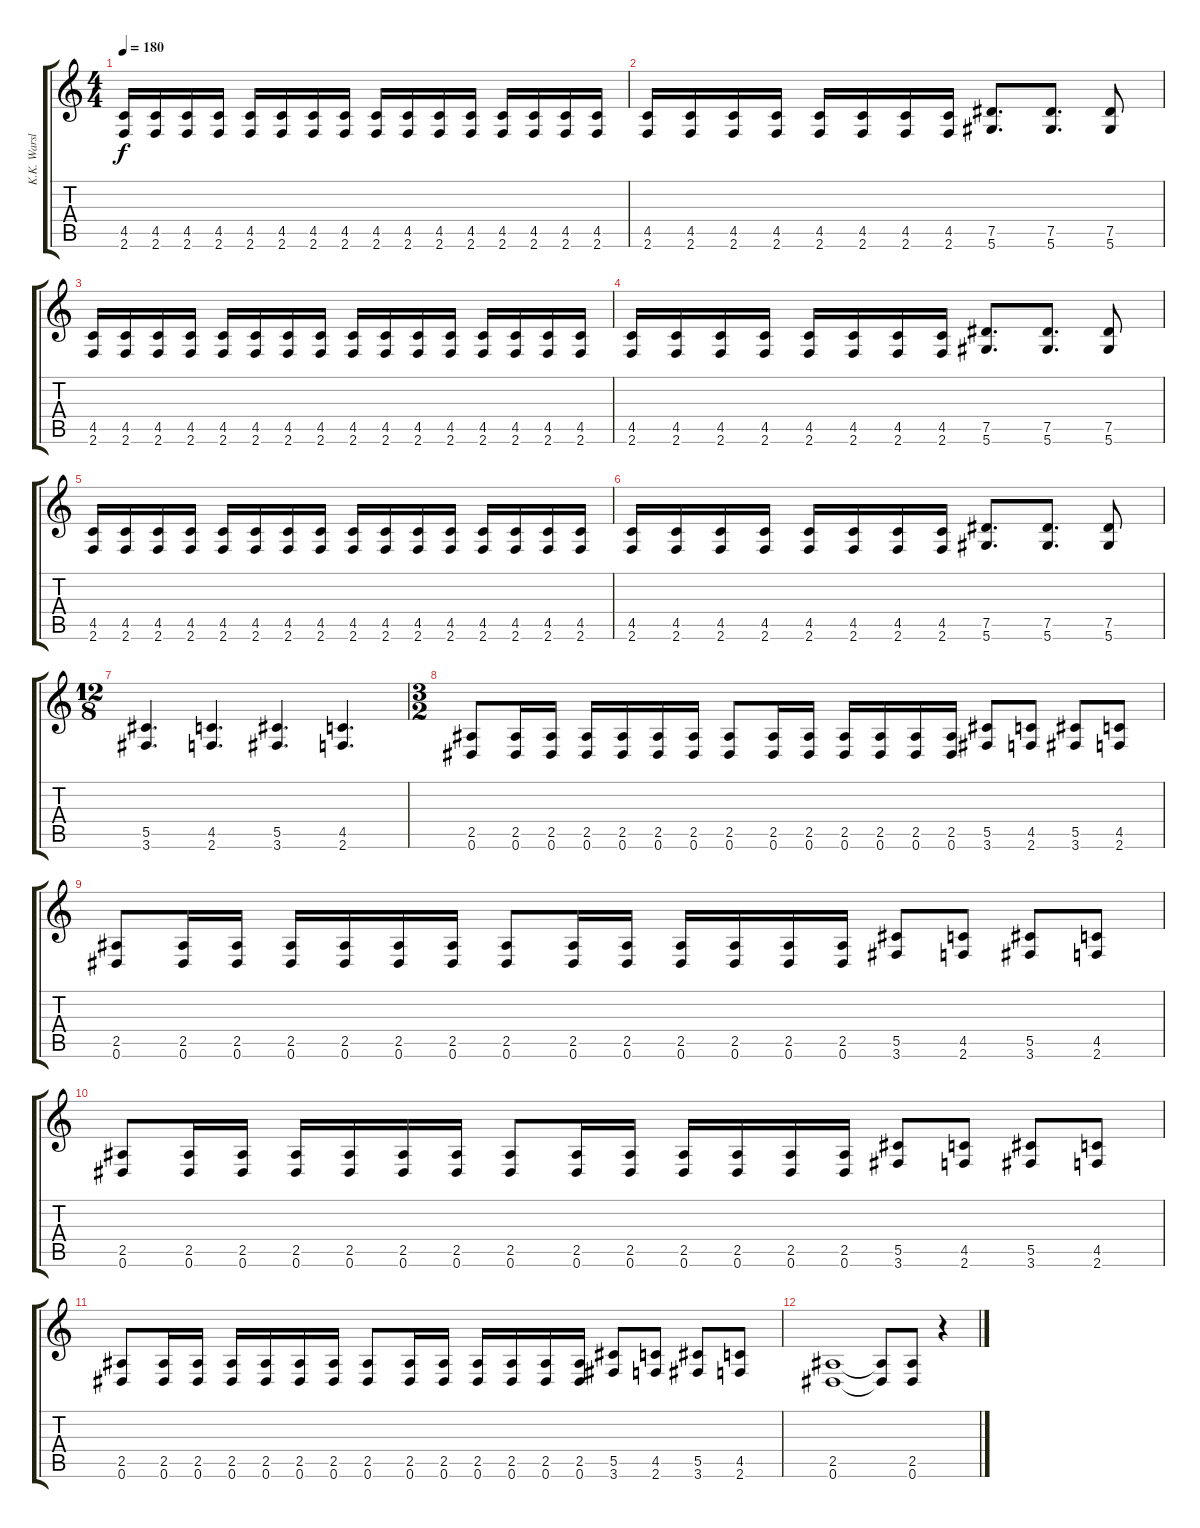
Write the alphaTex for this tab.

\track ("K.K. Warslut" "K.K. Warsl") {instrument distortionguitar}
\staff {score tabs}
\tuning (Eb4 Bb3 Gb3 Db3 Ab2 Eb2) {hide}
\ts (4 4)
\tempo 180
\clef g2
\ks c
(4.5 2.6).16{dy f} (4.5 2.6).16 (4.5 2.6).16 (4.5 2.6).16 (4.5 2.6).16 (4.5 2.6).16 (4.5 2.6).16 (4.5 2.6).16 (4.5 2.6).16 (4.5 2.6).16 (4.5 2.6).16 (4.5 2.6).16 (4.5 2.6).16 (4.5 2.6).16 (4.5 2.6).16 (4.5 2.6).16 |
(4.5 2.6).16 (4.5 2.6).16 (4.5 2.6).16 (4.5 2.6).16 (4.5 2.6).16 (4.5 2.6).16 (4.5 2.6).16 (4.5 2.6).16 (7.5 5.6).8{d} (7.5 5.6).8{d} (7.5 5.6).8 |
(4.5 2.6).16 (4.5 2.6).16 (4.5 2.6).16 (4.5 2.6).16 (4.5 2.6).16 (4.5 2.6).16 (4.5 2.6).16 (4.5 2.6).16 (4.5 2.6).16 (4.5 2.6).16 (4.5 2.6).16 (4.5 2.6).16 (4.5 2.6).16 (4.5 2.6).16 (4.5 2.6).16 (4.5 2.6).16 |
(4.5 2.6).16 (4.5 2.6).16 (4.5 2.6).16 (4.5 2.6).16 (4.5 2.6).16 (4.5 2.6).16 (4.5 2.6).16 (4.5 2.6).16 (7.5 5.6).8{d} (7.5 5.6).8{d} (7.5 5.6).8 |
(4.5 2.6).16 (4.5 2.6).16 (4.5 2.6).16 (4.5 2.6).16 (4.5 2.6).16 (4.5 2.6).16 (4.5 2.6).16 (4.5 2.6).16 (4.5 2.6).16 (4.5 2.6).16 (4.5 2.6).16 (4.5 2.6).16 (4.5 2.6).16 (4.5 2.6).16 (4.5 2.6).16 (4.5 2.6).16 |
(4.5 2.6).16 (4.5 2.6).16 (4.5 2.6).16 (4.5 2.6).16 (4.5 2.6).16 (4.5 2.6).16 (4.5 2.6).16 (4.5 2.6).16 (7.5 5.6).8{d} (7.5 5.6).8{d} (7.5 5.6).8 |
\ts (12 8)
(5.5 3.6).4{d} (4.5 2.6).4{d} (5.5 3.6).4{d} (4.5 2.6).4{d} |
\ts (3 2)
(2.5 0.6).8 (2.5 0.6).16 (2.5 0.6).16 (2.5 0.6).16 (2.5 0.6).16 (2.5 0.6).16 (2.5 0.6).16 (2.5 0.6).8 (2.5 0.6).16 (2.5 0.6).16 (2.5 0.6).16 (2.5 0.6).16 (2.5 0.6).16 (2.5 0.6).16 (5.5 3.6).8 (4.5 2.6).8 (5.5 3.6).8 (4.5 2.6).8 |
(2.5 0.6).8 (2.5 0.6).16 (2.5 0.6).16 (2.5 0.6).16 (2.5 0.6).16 (2.5 0.6).16 (2.5 0.6).16 (2.5 0.6).8 (2.5 0.6).16 (2.5 0.6).16 (2.5 0.6).16 (2.5 0.6).16 (2.5 0.6).16 (2.5 0.6).16 (5.5 3.6).8 (4.5 2.6).8 (5.5 3.6).8 (4.5 2.6).8 |
(2.5 0.6).8 (2.5 0.6).16 (2.5 0.6).16 (2.5 0.6).16 (2.5 0.6).16 (2.5 0.6).16 (2.5 0.6).16 (2.5 0.6).8 (2.5 0.6).16 (2.5 0.6).16 (2.5 0.6).16 (2.5 0.6).16 (2.5 0.6).16 (2.5 0.6).16 (5.5 3.6).8 (4.5 2.6).8 (5.5 3.6).8 (4.5 2.6).8 |
(2.5 0.6).8 (2.5 0.6).16 (2.5 0.6).16 (2.5 0.6).16 (2.5 0.6).16 (2.5 0.6).16 (2.5 0.6).16 (2.5 0.6).8 (2.5 0.6).16 (2.5 0.6).16 (2.5 0.6).16 (2.5 0.6).16 (2.5 0.6).16 (2.5 0.6).16 (5.5 3.6).8 (4.5 2.6).8 (5.5 3.6).8 (4.5 2.6).8 |
(2.5 0.6).1 (2.5{t} 0.6{t}).8 (2.5 0.6).8 r.4
